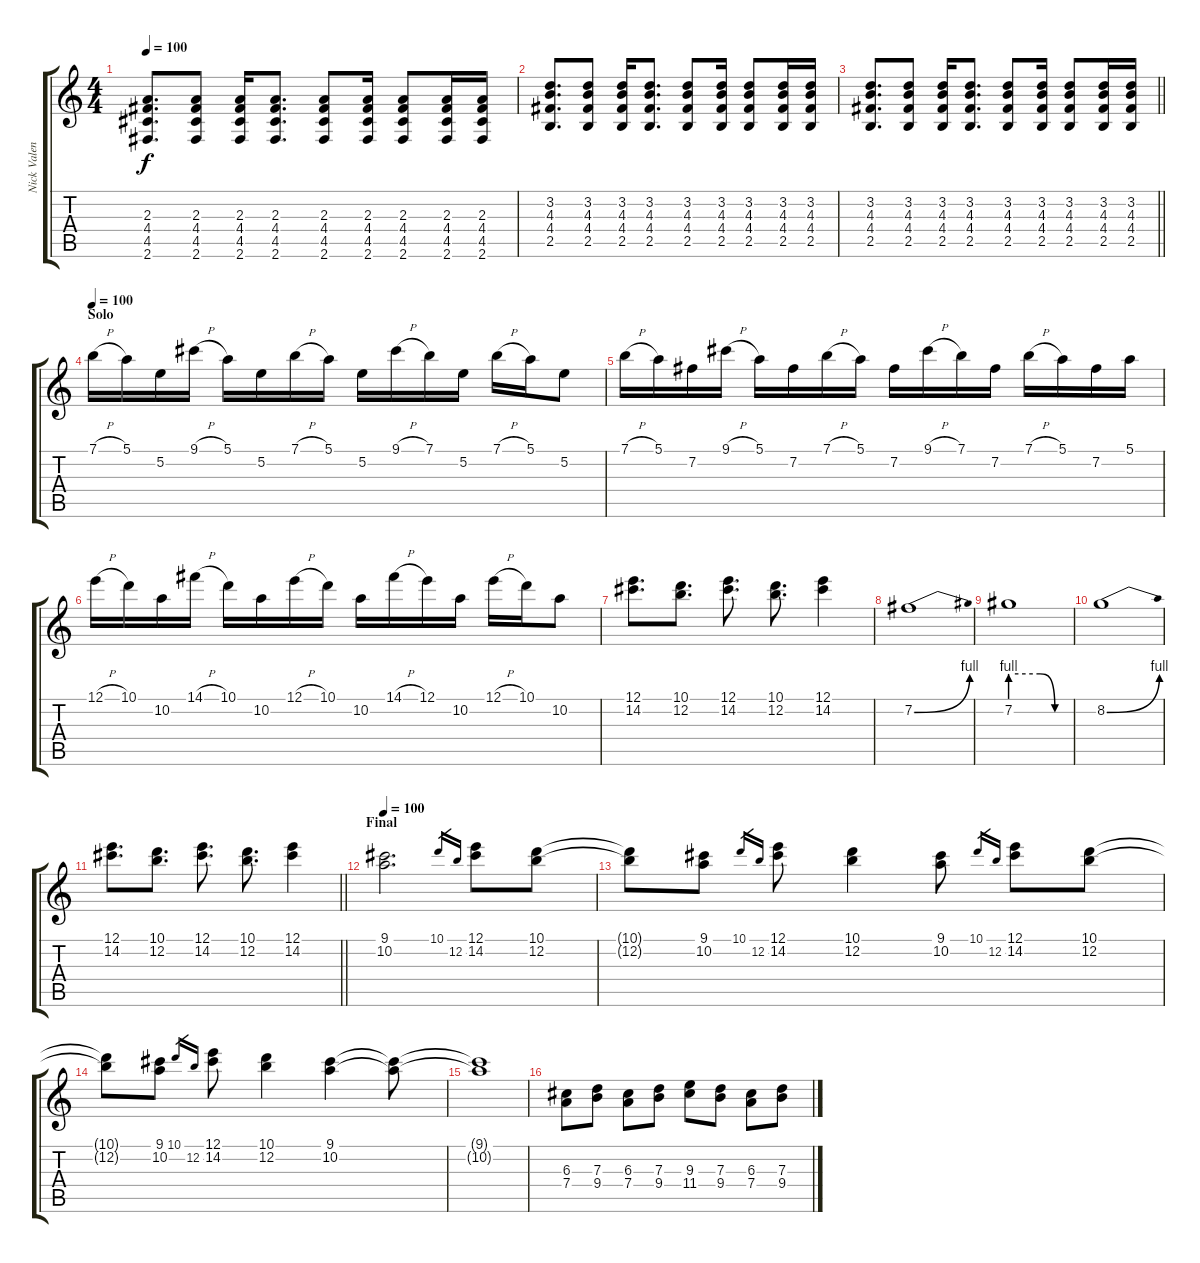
\track ("Nick Valensi" "Nick Valen") {instrument distortionguitar}
\staff {score tabs}
\tuning (E4 B3 G3 D3 A2 E2) {hide}
\ts (4 4)
\tempo 100
\clef g2
\ks c
(2.3 4.4 4.5 2.6).8{d dy f} (2.3 4.4 4.5 2.6).8 (2.3 4.4 4.5 2.6).16 (2.3 4.4 4.5 2.6).8{d} (2.3 4.4 4.5 2.6).8 (2.3 4.4 4.5 2.6).16 (2.3 4.4 4.5 2.6).8 (2.3 4.4 4.5 2.6).16 (2.3 4.4 4.5 2.6).16 |
(3.2 4.3 4.4 2.5).8{d} (3.2 4.3 4.4 2.5).8 (3.2 4.3 4.4 2.5).16 (3.2 4.3 4.4 2.5).8{d} (3.2 4.3 4.4 2.5).8 (3.2 4.3 4.4 2.5).16 (3.2 4.3 4.4 2.5).8 (3.2 4.3 4.4 2.5).16 (3.2 4.3 4.4 2.5).16 |
\barLineRight lightlight
(3.2 4.3 4.4 2.5).8{d} (3.2 4.3 4.4 2.5).8 (3.2 4.3 4.4 2.5).16 (3.2 4.3 4.4 2.5).8{d} (3.2 4.3 4.4 2.5).8 (3.2 4.3 4.4 2.5).16 (3.2 4.3 4.4 2.5).8 (3.2 4.3 4.4 2.5).16 (3.2 4.3 4.4 2.5).16 |
\section ("" "Solo")
\tempo 100
7.1{h}.16 5.1.16 5.2.16 9.1{h}.16 5.1.16 5.2.16 7.1{h}.16 5.1.16 5.2.16 9.1{h}.16 7.1.16 5.2.16 7.1{h}.16 5.1.16 5.2.8 |
7.1{h}.16 5.1.16 7.2.16 9.1{h}.16 5.1.16 7.2.16 7.1{h}.16 5.1.16 7.2.16 9.1{h}.16 7.1.16 7.2.16 7.1{h}.16 5.1.16 7.2.16 5.1.16 |
12.1{h}.16 10.1.16 10.2.16 14.1{h}.16 10.1.16 10.2.16 12.1{h}.16 10.1.16 10.2.16 14.1{h}.16 12.1.16 10.2.16 12.1{h}.16 10.1.16 10.2.8 |
(12.1 14.2).8{d} (10.1 12.2).8{d} (12.1 14.2).8{d} (10.1 12.2).8{d} (12.1 14.2).4 |
7.2{be (bend 0 0 60 4)}.1 |
7.2{be (custom 0 4 30 4 45 0 60 0)}.1 |
8.2{be (bend 0 0 60 4)}.1 |
\barLineRight lightlight
(12.1 14.2).8{d} (10.1 12.2).8{d} (12.1 14.2).8{d} (10.1 12.2).8{d} (12.1 14.2).4 |
\section ("" "Final")
\tempo 100
(9.1 10.2).2{d} 10.1.16{gr} 12.2.16{gr} (12.1 14.2).8 (10.1 12.2).8 |
(10.1{t} 12.2{t}).8 (9.1 10.2).8 10.1.16{gr} 12.2.16{gr} (12.1 14.2).8 (10.1 12.2).4 (9.1 10.2).8 10.1.16{gr} 12.2.16{gr} (12.1 14.2).8 (10.1 12.2).8 |
(10.1{t} 12.2{t}).8 (9.1 10.2).8 10.1.16{gr} 12.2.16{gr} (12.1 14.2).8 (10.1 12.2).4 (9.1 10.2).4 (9.1{t} 10.2{t}).8 |
(9.1{t} 10.2{t}).1 |
(6.3 7.4).8 (7.3 9.4).8 (6.3 7.4).8 (7.3 9.4).8 (9.3 11.4).8 (7.3 9.4).8 (6.3 7.4).8 (7.3 9.4).8
